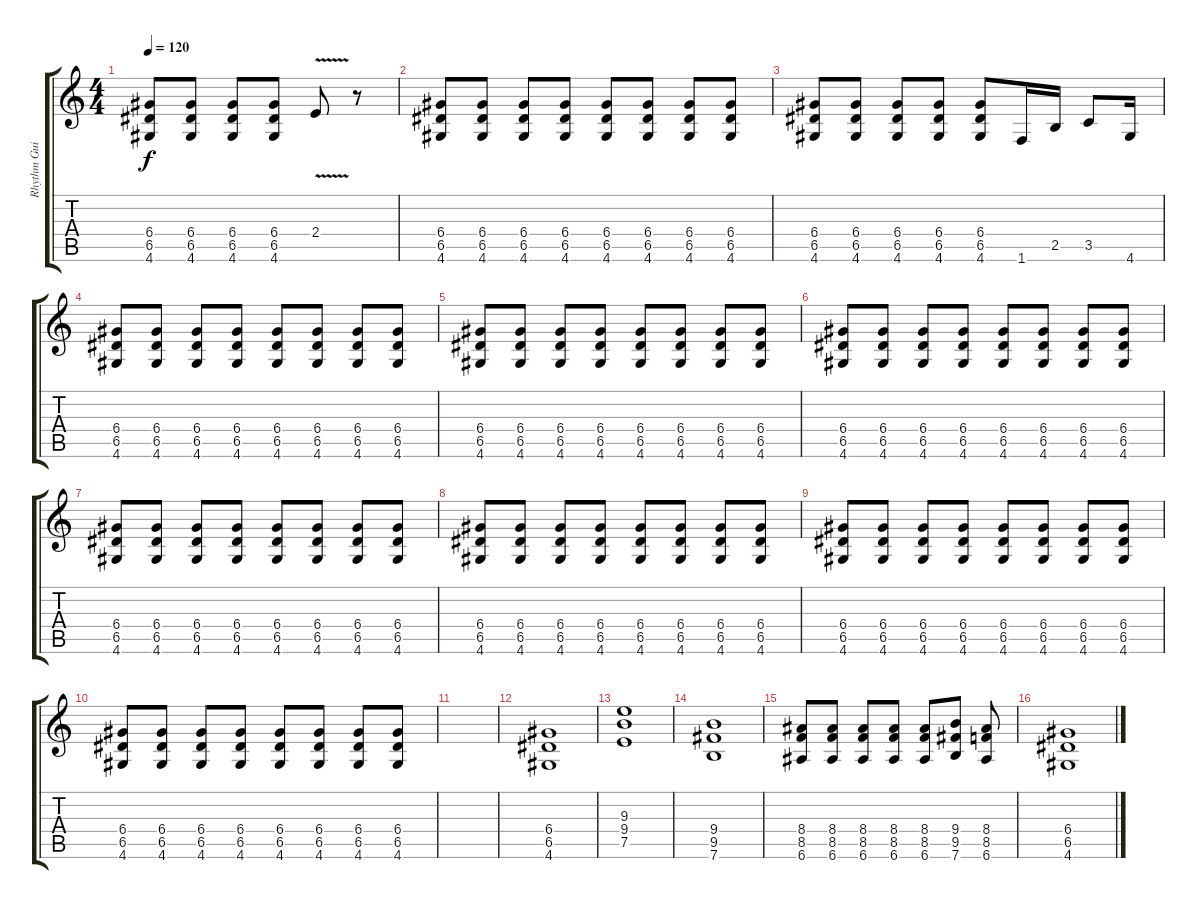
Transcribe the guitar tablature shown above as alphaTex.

\track ("Rhythm Guitar" "Rhythm Gui") {instrument distortionguitar}
\staff {score tabs}
\tuning (E4 B3 G3 D3 A2 E2) {hide}
\ts (4 4)
\tempo 120
\clef g2
\ks c
(6.4 6.5 4.6).8{dy f} (6.4 6.5 4.6).8 (6.4 6.5 4.6).8 (6.4 6.5 4.6).8 2.4{v}.8 r.8 |
(6.4 6.5 4.6).8 (6.4 6.5 4.6).8 (6.4 6.5 4.6).8 (6.4 6.5 4.6).8 (6.4 6.5 4.6).8 (6.4 6.5 4.6).8 (6.4 6.5 4.6).8 (6.4 6.5 4.6).8 |
(6.4 6.5 4.6).8 (6.4 6.5 4.6).8 (6.4 6.5 4.6).8 (6.4 6.5 4.6).8 (6.4 6.5 4.6).8 1.6.16 2.5.16 3.5.8 4.6.16 |
(6.4 6.5 4.6).8 (6.4 6.5 4.6).8 (6.4 6.5 4.6).8 (6.4 6.5 4.6).8 (6.4 6.5 4.6).8 (6.4 6.5 4.6).8 (6.4 6.5 4.6).8 (6.4 6.5 4.6).8 |
(6.4 6.5 4.6).8 (6.4 6.5 4.6).8 (6.4 6.5 4.6).8 (6.4 6.5 4.6).8 (6.4 6.5 4.6).8 (6.4 6.5 4.6).8 (6.4 6.5 4.6).8 (6.4 6.5 4.6).8 |
(6.4 6.5 4.6).8 (6.4 6.5 4.6).8 (6.4 6.5 4.6).8 (6.4 6.5 4.6).8 (6.4 6.5 4.6).8 (6.4 6.5 4.6).8 (6.4 6.5 4.6).8 (6.4 6.5 4.6).8 |
(6.4 6.5 4.6).8 (6.4 6.5 4.6).8 (6.4 6.5 4.6).8 (6.4 6.5 4.6).8 (6.4 6.5 4.6).8 (6.4 6.5 4.6).8 (6.4 6.5 4.6).8 (6.4 6.5 4.6).8 |
(6.4 6.5 4.6).8 (6.4 6.5 4.6).8 (6.4 6.5 4.6).8 (6.4 6.5 4.6).8 (6.4 6.5 4.6).8 (6.4 6.5 4.6).8 (6.4 6.5 4.6).8 (6.4 6.5 4.6).8 |
(6.4 6.5 4.6).8 (6.4 6.5 4.6).8 (6.4 6.5 4.6).8 (6.4 6.5 4.6).8 (6.4 6.5 4.6).8 (6.4 6.5 4.6).8 (6.4 6.5 4.6).8 (6.4 6.5 4.6).8 |
(6.4 6.5 4.6).8 (6.4 6.5 4.6).8 (6.4 6.5 4.6).8 (6.4 6.5 4.6).8 (6.4 6.5 4.6).8 (6.4 6.5 4.6).8 (6.4 6.5 4.6).8 (6.4 6.5 4.6).8 |
|
(6.4 6.5 4.6).1 |
(9.3 9.4 7.5).1 |
(9.4 9.5 7.6).1 |
(8.4 8.5 6.6).8 (8.4 8.5 6.6).8 (8.4 8.5 6.6).8 (8.4 8.5 6.6).8 (8.4 8.5 6.6).8 (9.4 9.5 7.6).8 (8.4 8.5 6.6).8 |
(6.4 6.5 4.6).1
